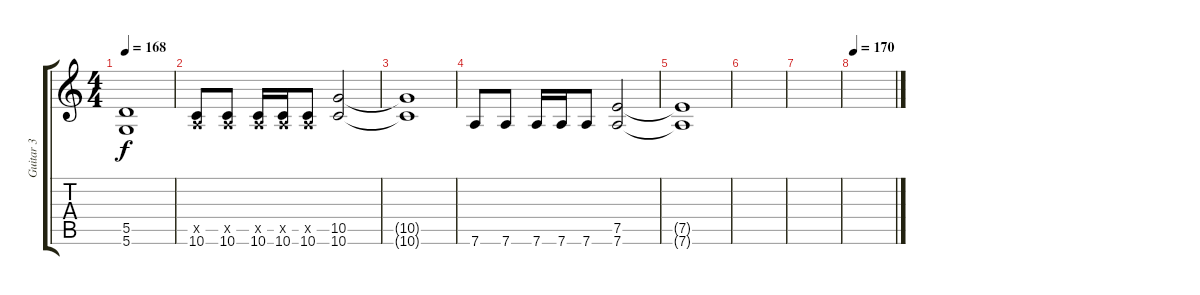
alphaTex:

\track ("Guitar 3" "Guitar 3") {instrument distortionguitar}
\staff {score tabs}
\tuning (E4 B3 G3 D3 A2 D2) {hide}
\ts (4 4)
\tempo 168
\clef g2
\ks c
(5.5{t} 5.6{t}).1{dy f} |
(0.5{x} 10.6).8 (0.5{x} 10.6).8 (0.5{x} 10.6).16 (0.5{x} 10.6).16 (0.5{x} 10.6).8 (10.5 10.6).2 |
(10.5{t} 10.6{t}).1 |
7.6.8 7.6.8 7.6.16 7.6.16 7.6.8 (7.5 7.6).2 |
(7.5{t} 7.6{t}).1 |
|
|
\tempo 170
